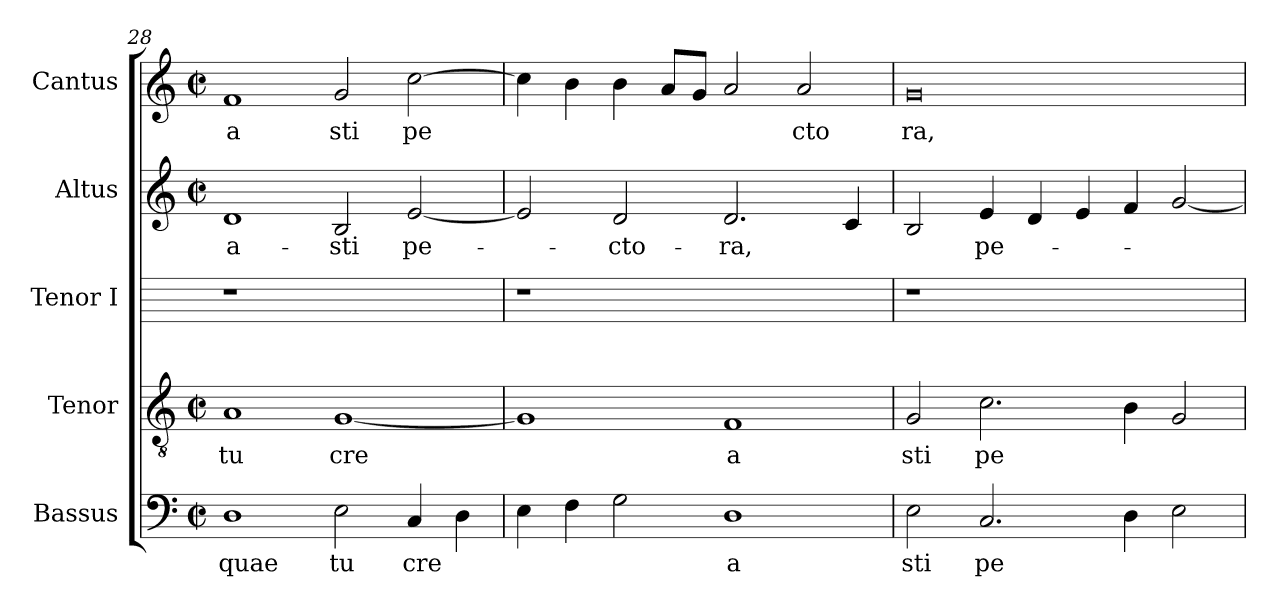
**kern	**text	**kern	**text	**kern	**kern	**text	**kern	**text
*part5	*part5	*part4	*part4	*part3	*part2	*part2	*part1	*part1
*staff5	*staff5	*staff4	*staff4	*staff3	*staff2	*staff2	*staff1	*staff1
*I"Bassus	*	*I"Tenor	*	*I"Tenor I	*I"Altus	*	*I"Cantus	*
*I'Bassus	*	*I'Tenor	*	*I'Tenor I	*I'Altus	*	*I'Cantus	*
*clefF4	*	*clefGv2	*	*	*clefG2	*	*clefG2	*
*M2/2	*	*M2/2	*	*	*M2/2	*	*M2/2	*
*met(c|)	*	*met(c|)	*	*	*met(c|)	*	*met(c|)	*
=28	=28	=28	=28	=28	=28	=28	=28	=28
!	!LO:LY:b:cj	!	!LO:LY:b:cj	!	!	!LO:LY:b:cj	!	!LO:LY:b:cj
1D	quae	1A	tu	1r	1d	-a-	1f	a
!	!LO:LY:b:cj	!	!LO:LY:b:cj	!	!	!LO:LY:b:cj	!	!LO:LY:b:cj
2E\	tu	[<1G	cre	1ryy	2B/	-sti	2g/	sti
!	!LO:LY:b	!	!	!	!	!LO:LY:b:cj	!	!LO:LY:b:cj
4C/	cre	.	.	.	[<2e/	pe-	[>2cc\	pe
4D\	.	.	.	.	.	.	.	.
=29	=29	=29	=29	=29	=29	=29	=29	=29
4E\	.	1G]	.	1r	2e/]	.	4cc\]	.
4F\	.	.	.	.	.	.	4b\	.
!	!	!	!	!	!	!LO:LY:b:cj	!	!
2G\	.	.	.	.	2d/	-cto-	4b\	.
.	.	.	.	.	.	.	8a/L	.
.	.	.	.	.	.	.	8g/J	.
!	!LO:LY:b:cj	!	!LO:LY:b:cj	!	!	!LO:LY:b	!	!
1D	a	1F	a	1ryy	2.d/	-ra,	2a/	.
!	!	!	!	!	!	!	!	!LO:LY:b:cj
.	.	.	.	.	.	.	2a/	cto
.	.	.	.	.	4c/	.	.	.
=30	=30	=30	=30	=30	=30	=30	=30	=30
!	!LO:LY:b:cj	!	!LO:LY:b:cj	!	!	!	!	!LO:LY:b:cj
2E\	sti	2G/	sti	1r	2B/	.	0g	ra,
!	!LO:LY:b:cj	!	!LO:LY:b:cj	!	!	!LO:LY:b:cj	!	!
2.C/	pe	2.c\	pe	.	4e/	pe-	.	.
.	.	.	.	.	4d/	.	.	.
.	.	.	.	1ryy	4e/	.	.	.
4D\	.	4B\	.	.	4f/	.	.	.
2E\	.	2G/	.	.	[<2g/	.	.	.
=	=	=	=	=	=	=	=	=
*-	*-	*-	*-	*-	*-	*-	*-	*-
